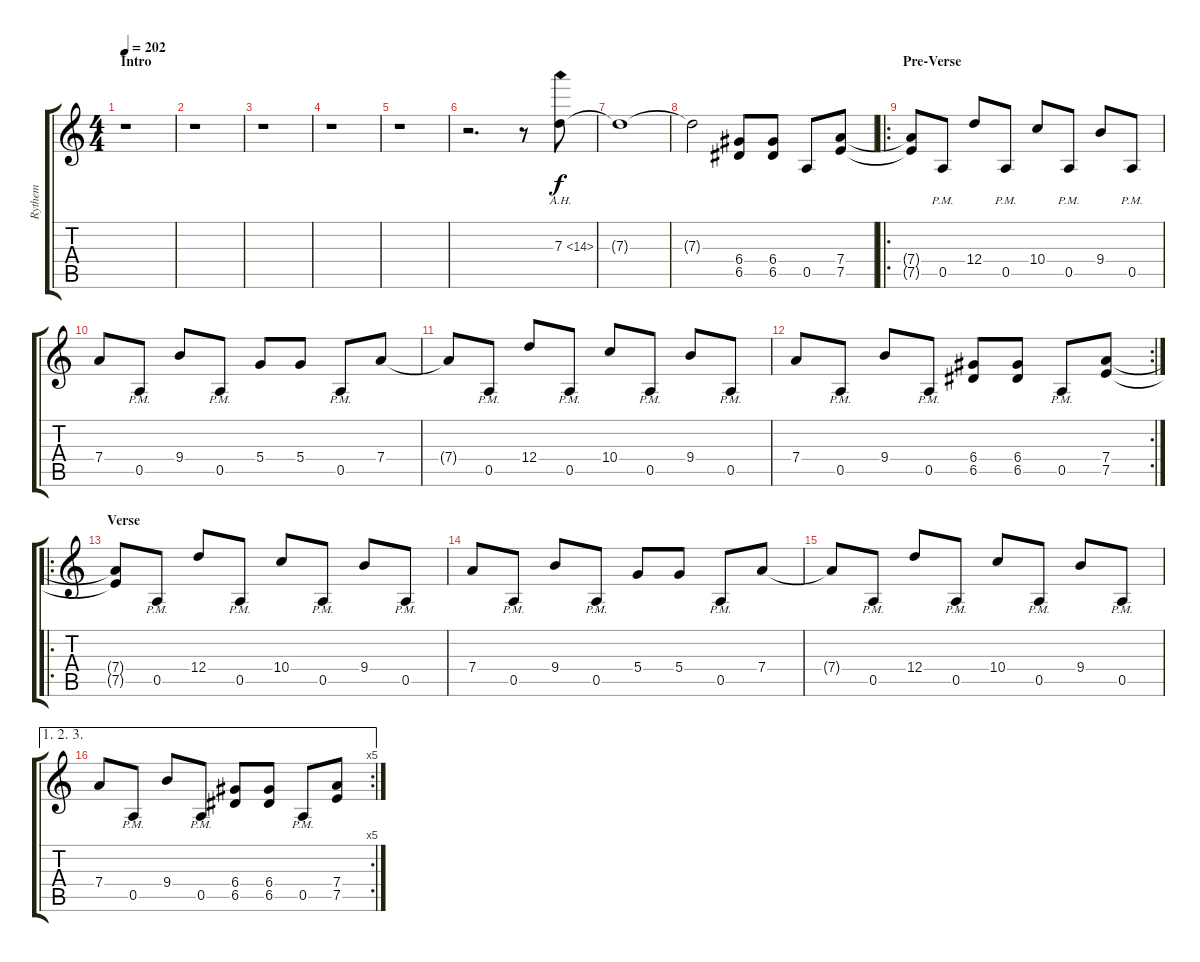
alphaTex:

\track ("Rythem" "Rythem") {instrument distortionguitar}
\staff {score tabs}
\tuning (E4 B3 G3 D3 A2 E2) {hide}
\ts (4 4)
\section ("" "Intro")
\tempo 202
\clef g2
\ks c
r.1{dy f instrument distortionguitar} |
r.1 |
r.1 |
r.1 |
r.1 |
r.2{d} r.8 7.3{ah 7}.8 |
7.3{t}.1 |
7.3{t}.2 (6.4 6.5).8 (6.4 6.5).8 0.5.8 (7.4 7.5).8 |
\ro
\section ("" "Pre-Verse")
(7.4{t} 7.5{t}).8 0.5{pm}.8 12.4.8 0.5{pm}.8 10.4.8 0.5{pm}.8 9.4.8 0.5{pm}.8 |
7.4.8 0.5{pm}.8 9.4.8 0.5{pm}.8 5.4.8 5.4.8 0.5{pm}.8 7.4.8 |
7.4{t}.8 0.5{pm}.8 12.4.8 0.5{pm}.8 10.4.8 0.5{pm}.8 9.4.8 0.5{pm}.8 |
\rc 2
7.4.8 0.5{pm}.8 9.4.8 0.5{pm}.8 (6.4 6.5).8 (6.4 6.5).8 0.5{pm}.8 (7.4 7.5).8 |
\ro
\section ("" "Verse")
(7.4{t} 7.5{t}).8 0.5{pm}.8 12.4.8 0.5{pm}.8 10.4.8 0.5{pm}.8 9.4.8 0.5{pm}.8 |
7.4.8 0.5{pm}.8 9.4.8 0.5{pm}.8 5.4.8 5.4.8 0.5{pm}.8 7.4.8 |
7.4{t}.8 0.5{pm}.8 12.4.8 0.5{pm}.8 10.4.8 0.5{pm}.8 9.4.8 0.5{pm}.8 |
\ae (1 2 3)
\rc 5
7.4.8 0.5{pm}.8 9.4.8 0.5{pm}.8 (6.4 6.5).8 (6.4 6.5).8 0.5{pm}.8 (7.4 7.5).8
